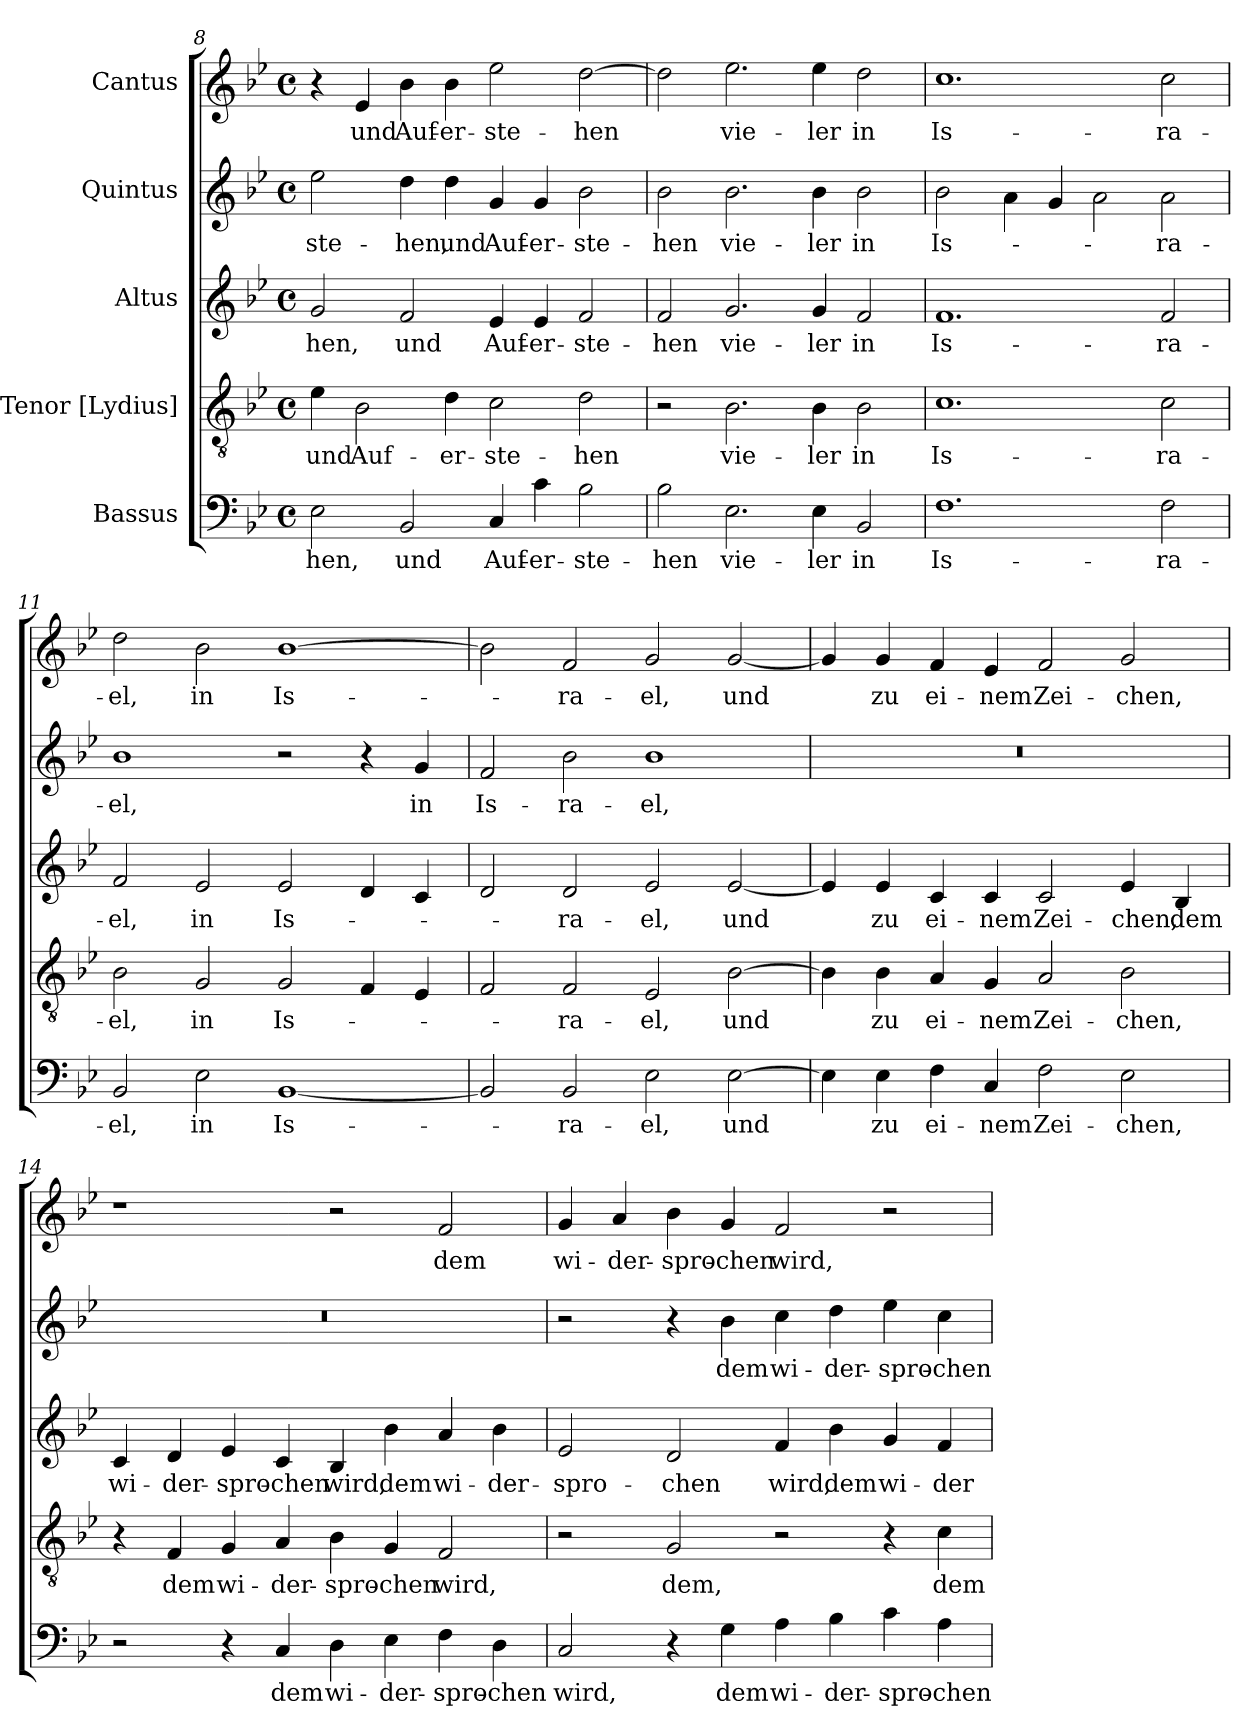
**kern	**text	**kern	**text	**kern	**text	**kern	**text	**kern	**text
*part5	*part5	*part4	*part4	*part3	*part3	*part2	*part2	*part1	*part1
*staff5	*staff5	*staff4	*staff4	*staff3	*staff3	*staff2	*staff2	*staff1	*staff1
*I"Bassus	*	*I"Tenor [Lydius]	*	*I"Altus	*	*I"Quintus	*	*I"Cantus	*
*clefF4	*	*clefGv2	*	*clefG2	*	*clefG2	*	*clefG2	*
*k[b-e-]	*	*k[b-e-]	*	*k[b-e-]	*	*k[b-e-]	*	*k[b-e-]	*
*M4/2	*	*M4/2	*	*M4/2	*	*M4/2	*	*M4/2	*
*met(c)	*	*met(c)	*	*met(c)	*	*met(c)	*	*met(c)	*
=8	=8	=8	=8	=8	=8	=8	=8	=8	=8
!	!LO:LY:b	!	!LO:LY:b	!	!LO:LY:b	!	!LO:LY:b	!	!
2E-\	-hen,	4e-\	und	2g/	-hen,	2ee-\	-ste-	4r	.
!	!	!	!LO:LY:b	!	!	!	!	!	!LO:LY:b
.	.	2B-\	Auf-	.	.	.	.	4e-/	und
!	!LO:LY:b	!	!	!	!LO:LY:b	!	!LO:LY:b	!	!LO:LY:b
2BB-/	und	.	.	2f/	und	4dd\	-hen,	4b-\	Auf-
!	!	!	!LO:LY:b	!	!	!	!LO:LY:b	!	!LO:LY:b
.	.	4d\	-er-	.	.	4dd\	und	4b-\	-er-
!	!LO:LY:b	!	!LO:LY:b	!	!LO:LY:b	!	!LO:LY:b	!	!LO:LY:b
4C/	Auf-	2c\	-ste-	4e-/	Auf-	4g/	Auf-	2ee-\	-ste-
!	!LO:LY:b	!	!	!	!LO:LY:b	!	!LO:LY:b	!	!
4c\	-er-	.	.	4e-/	-er-	4g/	-er-	.	.
!	!LO:LY:b	!	!LO:LY:b	!	!LO:LY:b	!	!LO:LY:b	!	!LO:LY:b
2B-\	-ste-	2d\	-hen	2f/	-ste-	2b-\	-ste-	[2dd\	-hen
=9	=9	=9	=9	=9	=9	=9	=9	=9	=9
!	!LO:LY:b	!	!	!	!LO:LY:b	!	!LO:LY:b	!	!
2B-\	-hen	2r	.	2f/	-hen	2b-\	-hen	2dd\]	.
!	!LO:LY:b	!	!LO:LY:b	!	!LO:LY:b	!	!LO:LY:b	!	!LO:LY:b
2.E-\	vie-	2.B-\	vie-	2.g/	vie-	2.b-\	vie-	2.ee-\	vie-
!	!LO:LY:b	!	!LO:LY:b	!	!LO:LY:b	!	!LO:LY:b	!	!LO:LY:b
4E-\	-ler	4B-\	-ler	4g/	-ler	4b-\	-ler	4ee-\	-ler
!	!LO:LY:b	!	!LO:LY:b	!	!LO:LY:b	!	!LO:LY:b	!	!LO:LY:b
2BB-/	in	2B-\	in	2f/	in	2b-\	in	2dd\	in
!!LO:LB:g=z
=10	=10	=10	=10	=10	=10	=10	=10	=10	=10
!	!LO:LY:b	!	!LO:LY:b	!	!LO:LY:b	!	!LO:LY:b	!	!LO:LY:b
1.F	Is-	1.c	Is-	1.f	Is-	2b-\	Is-	1.cc	Is-
.	.	.	.	.	.	4a\	.	.	.
.	.	.	.	.	.	4g/	.	.	.
.	.	.	.	.	.	2a\	.	.	.
!	!LO:LY:b	!	!LO:LY:b	!	!LO:LY:b	!	!LO:LY:b	!	!LO:LY:b
2F\	-ra-	2c\	-ra-	2f/	-ra-	2a\	-ra-	2cc\	-ra-
=11	=11	=11	=11	=11	=11	=11	=11	=11	=11
!	!LO:LY:b	!	!LO:LY:b	!	!LO:LY:b	!	!LO:LY:b	!	!LO:LY:b
2BB-/	el,	2B-\	el,	2f/	el,	1b-	el,	2dd\	el,
!	!LO:LY:b	!	!LO:LY:b	!	!LO:LY:b	!	!	!	!LO:LY:b
2E-\	in	2G/	in	2e-/	in	.	.	2b-\	in
!	!LO:LY:b	!	!LO:LY:b	!	!LO:LY:b	!	!	!	!LO:LY:b
[1BB-	Is-	2G/	Is-	2e-/	Is-	2r	.	[1b-	Is-
.	.	4F/	.	4d/	.	4r	.	.	.
!	!	!	!	!	!	!	!LO:LY:b	!	!
.	.	4E-/	.	4c/	.	4g/	in	.	.
=12	=12	=12	=12	=12	=12	=12	=12	=12	=12
!	!	!	!	!	!	!	!LO:LY:b	!	!
2BB-/]	.	2F/	.	2d/	.	2f/	Is-	2b-\]	.
!	!LO:LY:b	!	!LO:LY:b	!	!LO:LY:b	!	!LO:LY:b	!	!LO:LY:b
2BB-/	-ra-	2F/	-ra-	2d/	-ra-	2b-\	-ra-	2f/	-ra-
!	!LO:LY:b	!	!LO:LY:b	!	!LO:LY:b	!	!LO:LY:b	!	!LO:LY:b
2E-\	-el,	2E-/	-el,	2e-/	-el,	1b-	-el,	2g/	-el,
!	!LO:LY:b	!	!LO:LY:b	!	!LO:LY:b	!	!	!	!LO:LY:b
[2E-\	und	[2B-\	und	[2e-/	und	.	.	[2g/	und
=13	=13	=13	=13	=13	=13	=13	=13	=13	=13
4E-\]	.	4B-\]	.	4e-/]	.	0r	.	4g/]	.
!	!LO:LY:b	!	!LO:LY:b	!	!LO:LY:b	!	!	!	!LO:LY:b
4E-\	zu	4B-\	zu	4e-/	zu	.	.	4g/	zu
!	!LO:LY:b	!	!LO:LY:b	!	!LO:LY:b	!	!	!	!LO:LY:b
4F\	ei-	4A/	ei-	4c/	ei-	.	.	4f/	ei-
!	!LO:LY:b	!	!LO:LY:b	!	!LO:LY:b	!	!	!	!LO:LY:b
4C/	-nem	4G/	-nem	4c/	-nem	.	.	4e-/	-nem
!	!LO:LY:b	!	!LO:LY:b	!	!LO:LY:b	!	!	!	!LO:LY:b
2F\	Zei-	2A/	Zei-	2c/	Zei-	.	.	2f/	Zei-
!	!LO:LY:b	!	!LO:LY:b	!	!LO:LY:b	!	!	!	!LO:LY:b
2E-\	-chen,	2B-\	-chen,	4e-/	-chen,	.	.	2g/	-chen,
!	!	!	!	!	!LO:LY:b	!	!	!	!
.	.	.	.	4B-/	dem	.	.	.	.
!!LO:PB:g=z
=14	=14	=14	=14	=14	=14	=14	=14	=14	=14
!	!	!	!	!	!LO:LY:b	!	!	!	!
2r	.	4r	.	4c/	wi-	0r	.	1r	.
!	!	!	!LO:LY:b	!	!LO:LY:b	!	!	!	!
.	.	4F/	dem	4d/	-der-	.	.	.	.
!	!	!	!LO:LY:b	!	!LO:LY:b	!	!	!	!
4r	.	4G/	wi-	4e-/	-spro-	.	.	.	.
!	!LO:LY:b	!	!LO:LY:b	!	!LO:LY:b	!	!	!	!
4C/	dem	4A/	-der-	4c/	-chen	.	.	.	.
!	!LO:LY:b	!	!LO:LY:b	!	!LO:LY:b	!	!	!	!
4D\	wi-	4B-\	-spro-	4B-/	wird,	.	.	2r	.
!	!LO:LY:b	!	!LO:LY:b	!	!LO:LY:b	!	!	!	!
4E-\	-der-	4G/	-chen	4b-\	dem	.	.	.	.
!	!LO:LY:b	!	!LO:LY:b	!	!LO:LY:b	!	!	!	!LO:LY:b
4F\	-spro-	2F/	wird,	4a/	wi-	.	.	2f/	dem
!	!LO:LY:b	!	!	!	!LO:LY:b	!	!	!	!
4D\	-chen	.	.	4b-\	-der-	.	.	.	.
=15	=15	=15	=15	=15	=15	=15	=15	=15	=15
!	!LO:LY:b	!	!	!	!LO:LY:b	!	!	!	!LO:LY:b
2C/	wird,	2r	.	2e-/	-spro-	2r	.	4g/	wi-
!	!	!	!	!	!	!	!	!	!LO:LY:b
.	.	.	.	.	.	.	.	4a/	-der-
!	!	!	!LO:LY:b	!	!LO:LY:b	!	!	!	!LO:LY:b
4r	.	2G/	dem,	2d/	-chen	4r	.	4b-\	-spro-
!	!LO:LY:b	!	!	!	!	!	!LO:LY:b	!	!LO:LY:b
4G\	dem	.	.	.	.	4b-\	dem	4g/	-chen
!	!LO:LY:b	!	!	!	!LO:LY:b	!	!LO:LY:b	!	!LO:LY:b
4A\	wi-	2r	.	4f/	wird,	4cc\	wi-	2f/	wird,
!	!LO:LY:b	!	!	!	!LO:LY:b	!	!LO:LY:b	!	!
4B-\	-der-	.	.	4b-\	dem	4dd\	-der-	.	.
!	!LO:LY:b	!	!	!	!LO:LY:b	!	!LO:LY:b	!	!
4c\	-spro-	4r	.	4g/	wi-	4ee-\	-spro-	2r	.
!	!LO:LY:b	!	!LO:LY:b	!	!LO:LY:b	!	!LO:LY:b	!	!
4A\	-chen	4c\	dem	4f/	-der-	4cc\	-chen	.	.
=	=	=	=	=	=	=	=	=	=
*-	*-	*-	*-	*-	*-	*-	*-	*-	*-
